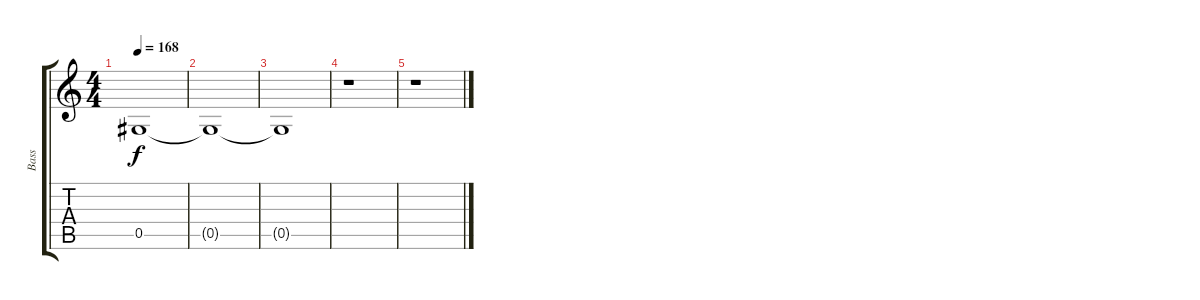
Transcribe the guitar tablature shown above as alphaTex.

\track ("Bass" "Bass") {instrument electricbassfinger}
\staff {score tabs}
\tuning (Eb4 Bb3 Gb3 Db3 Ab2 Eb2) {hide}
\ts (4 4)
\tempo 168
\clef g2
\ks c
0.5.1{dy f} |
0.5{t}.1 |
0.5{t}.1 |
r.1 |
r.1
